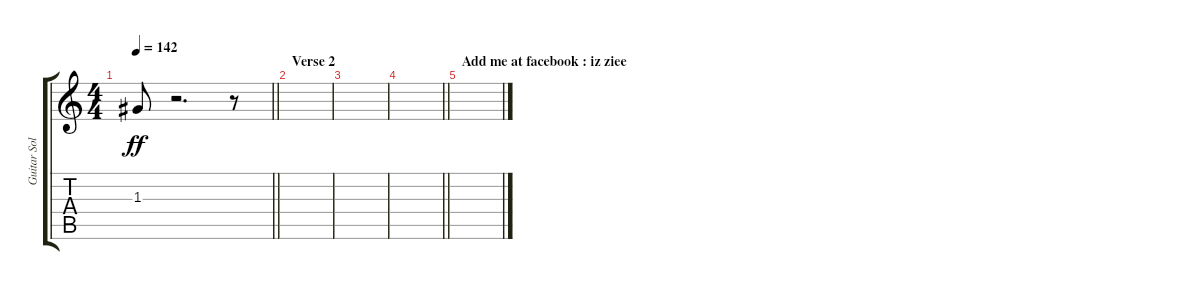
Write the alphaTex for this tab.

\track ("Guitar Solo" "Guitar Sol") {instrument electricguitarjazz}
\staff {score tabs}
\tuning (E4 B3 G3 D3 A2 E2) {hide}
\ts (4 4)
\tempo 142
\clef g2
\barLineRight lightlight
\ks c
1.3.8{dy ff} r.2{d} r.8 |
\section ("" "Verse 2")
|
|
\barLineRight lightlight
|
\section ("" "Add me at facebook : iz ziee")
